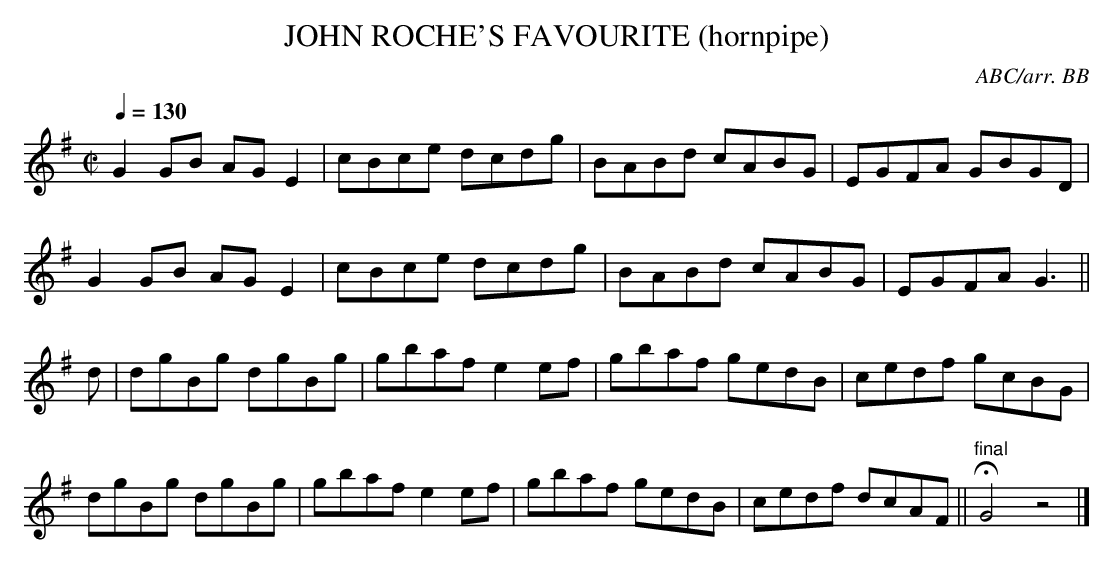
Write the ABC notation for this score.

X:1
T:JOHN ROCHE'S FAVOURITE (hornpipe)
C:ABC/arr. BB
L:1/8 % Dotted rhythm throughout
M:C|
Q:1/4=130
K:G
G2GB AGE2|cBce dcdg|BABd cABG|EGFA GBGD|
G2GB AGE2|cBce dcdg|BABd cABG|EGFA G3||
d|dgBg dgBg|gbaf e2ef|gbaf gedB|cedf gcBG|
dgBg dgBg|gbaf e2ef|gbaf gedB|cedf dcAF||\
"final"HG4z4|]
